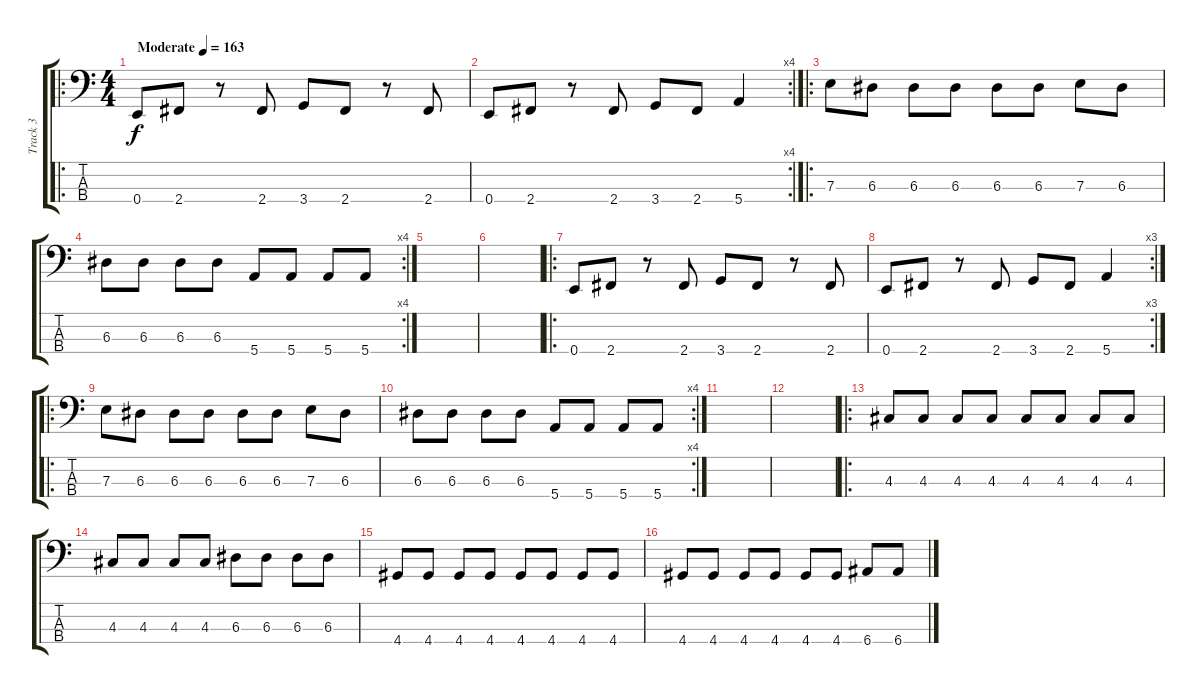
\track ("Track 3" "Track 3") {instrument electricbassfinger}
\staff {score tabs}
\tuning (G2 D2 A1 E1) {hide}
\ro
\ts (4 4)
\tempo (163 "Moderate")
\clef f4
\ks c
0.4.8{dy f instrument electricbassfinger} 2.4.8 r.8 2.4.8 3.4.8 2.4.8 r.8 2.4.8 |
\rc 4
0.4.8 2.4.8 r.8 2.4.8 3.4.8 2.4.8 5.4.4 |
\ro
7.3.8 6.3.8 6.3.8 6.3.8 6.3.8 6.3.8 7.3.8 6.3.8 |
\rc 4
6.3.8 6.3.8 6.3.8 6.3.8 5.4.8 5.4.8 5.4.8 5.4.8 |
|
|
\ro
0.4.8 2.4.8 r.8 2.4.8 3.4.8 2.4.8 r.8 2.4.8 |
\rc 3
0.4.8 2.4.8 r.8 2.4.8 3.4.8 2.4.8 5.4.4 |
\ro
7.3.8 6.3.8 6.3.8 6.3.8 6.3.8 6.3.8 7.3.8 6.3.8 |
\rc 4
6.3.8 6.3.8 6.3.8 6.3.8 5.4.8 5.4.8 5.4.8 5.4.8 |
|
|
\ro
4.3.8 4.3.8 4.3.8 4.3.8 4.3.8 4.3.8 4.3.8 4.3.8 |
4.3.8 4.3.8 4.3.8 4.3.8 6.3.8 6.3.8 6.3.8 6.3.8 |
4.4.8 4.4.8 4.4.8 4.4.8 4.4.8 4.4.8 4.4.8 4.4.8 |
4.4.8 4.4.8 4.4.8 4.4.8 4.4.8 4.4.8 6.4.8 6.4.8
